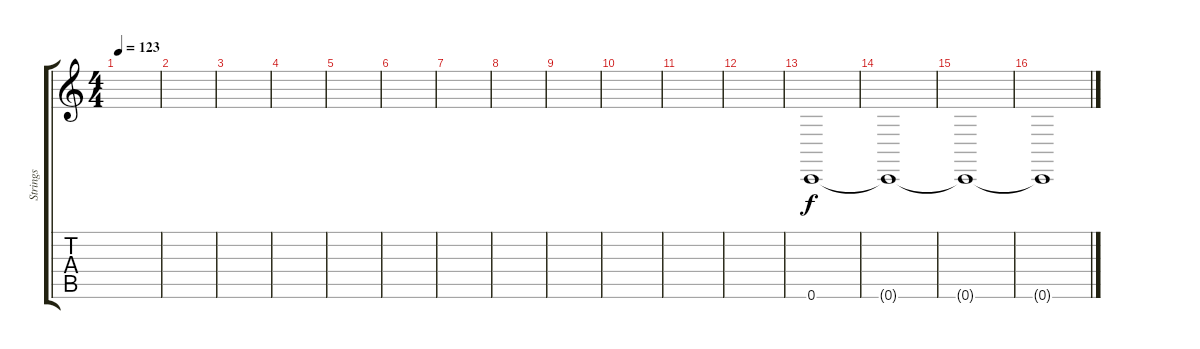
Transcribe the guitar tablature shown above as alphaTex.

\track ("Strings" "Strings") {instrument stringensemble1}
\staff {score tabs}
\tuning (D4 A3 F3 C3 G2 C2) {hide}
\ts (4 4)
\tempo 123
\clef g2
\ks c
|
|
|
|
|
|
|
|
|
|
|
|
0.6.1 |
0.6{t}.1 |
0.6{t}.1 |
0.6{t}.1
